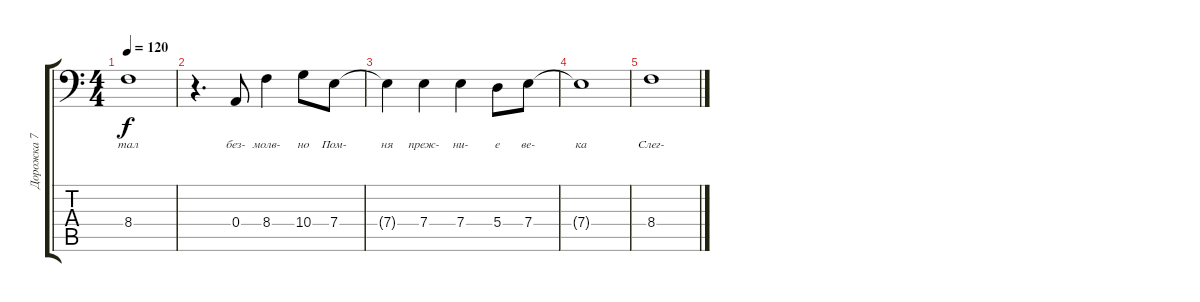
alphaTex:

\track ("Дорожка 7" "Дорожка 7") {instrument altosax}
\staff {score tabs}
\tuning (B3 Gb3 D3 A2 E2 A1) {hide}
\ts (4 4)
\tempo 120
\clef f4
\ks c
8.4.1{lyrics (0 "тал") lyrics (1 "") lyrics (2 "") lyrics (3 "") lyrics (4 "") dy f} |
r.4{d} 0.4.8{lyrics (0 "без-") lyrics (1 "") lyrics (2 "") lyrics (3 "") lyrics (4 "")} 8.4.4{lyrics (0 "молв-") lyrics (1 "") lyrics (2 "") lyrics (3 "") lyrics (4 "")} 10.4.8{lyrics (0 "но") lyrics (1 "") lyrics (2 "") lyrics (3 "") lyrics (4 "")} 7.4.8{lyrics (0 "Пом-") lyrics (1 "") lyrics (2 "") lyrics (3 "") lyrics (4 "")} |
7.4{t}.4{lyrics (0 "ня") lyrics (1 "") lyrics (2 "") lyrics (3 "") lyrics (4 "")} 7.4.4{lyrics (0 "преж-") lyrics (1 "") lyrics (2 "") lyrics (3 "") lyrics (4 "")} 7.4.4{lyrics (0 "ни-") lyrics (1 "") lyrics (2 "") lyrics (3 "") lyrics (4 "")} 5.4.8{lyrics (0 "е") lyrics (1 "") lyrics (2 "") lyrics (3 "") lyrics (4 "")} 7.4.8{lyrics (0 "ве-") lyrics (1 "") lyrics (2 "") lyrics (3 "") lyrics (4 "")} |
7.4{t}.1{lyrics (0 "ка") lyrics (1 "") lyrics (2 "") lyrics (3 "") lyrics (4 "")} |
8.4.1{lyrics (0 "Слег-") lyrics (1 "") lyrics (2 "") lyrics (3 "") lyrics (4 "")}
